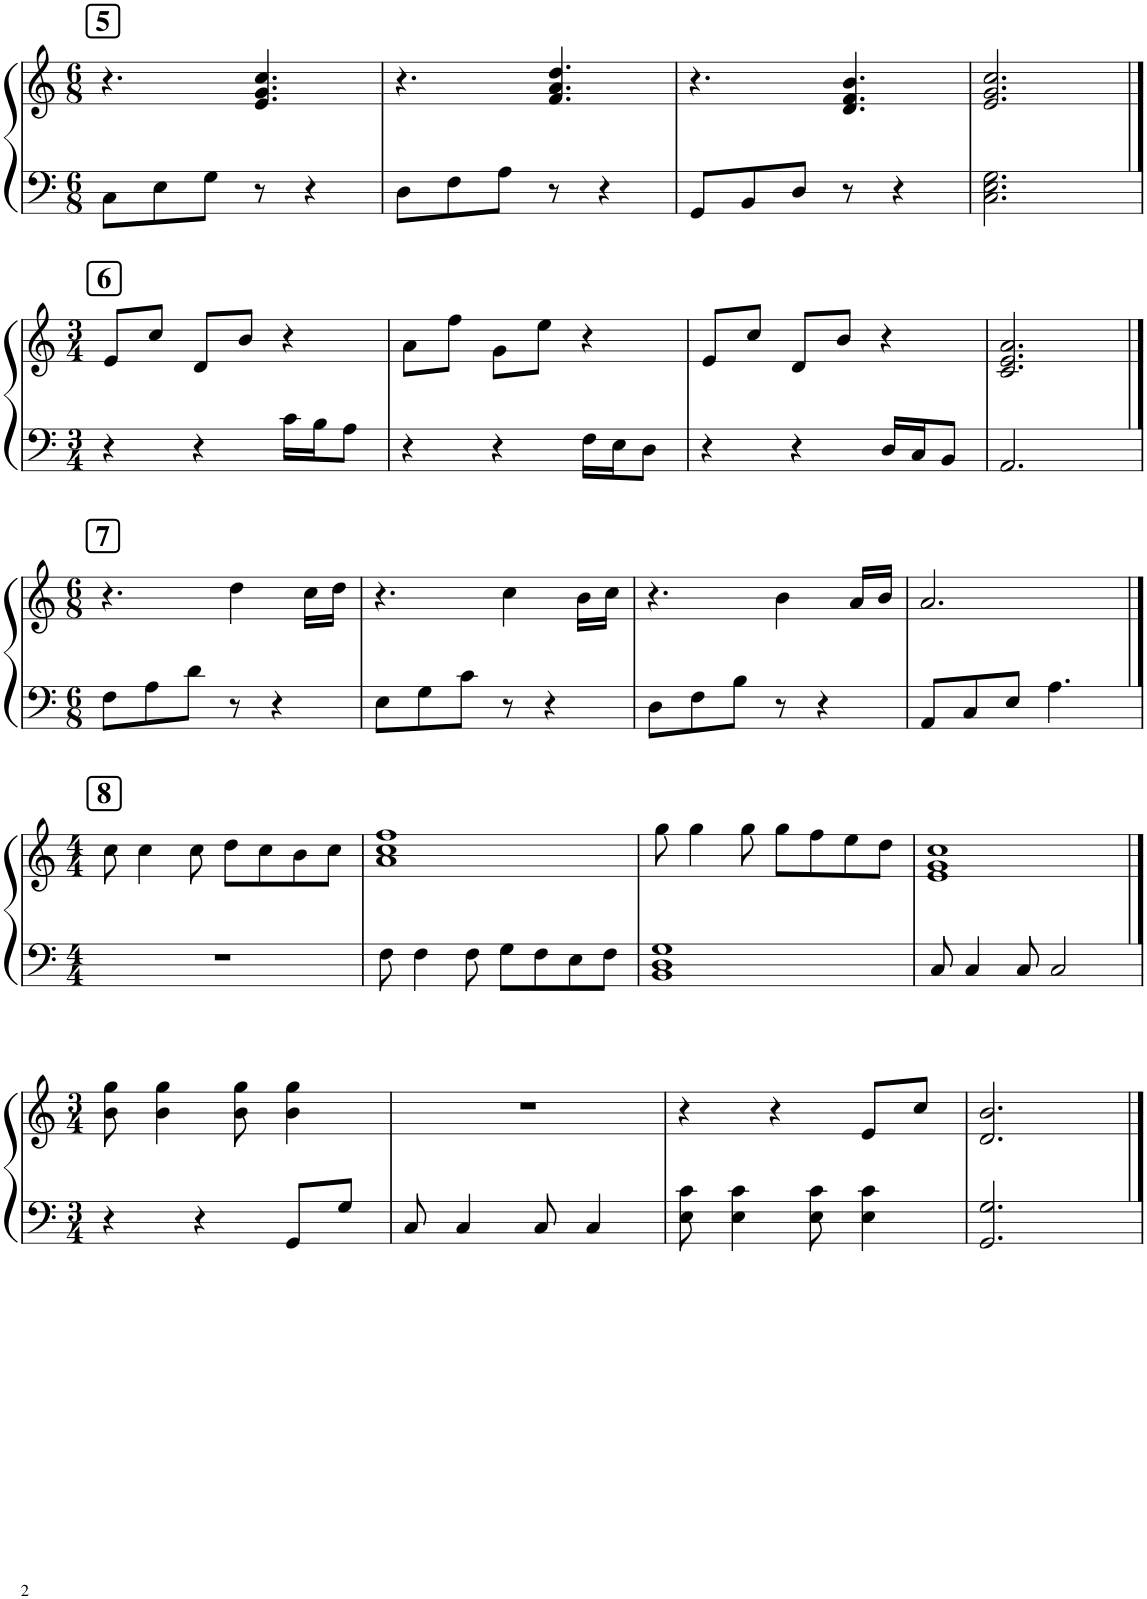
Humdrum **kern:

**kern	**kern
*part1	*part1
*staff2	*staff1
*I"Piano	*
*I'Pno	*
!!LO:PB:g=z
*clefF4	*clefG2
*k[f#]	*k[f#]
*M6/8	*M6/8
=21	=21
!	!LO:TX:a:B:t=5
8C\L	4.r
8E\	.
8G\J	.
8r	4.e/ 4.g/ 4.cc/
4r	.
=22	=22
8D\L	4.r
8F#\	.
8A\J	.
8r	4.f#/ 4.a/ 4.dd/
4r	.
=23	=23
8GG/L	4.r
8BB/	.
8D/J	.
8r	4.d/ 4.f#/ 4.b/
4r	.
=24	=24
2.C\ 2.E\ 2.G\	2.e/ 2.g/ 2.cc/
!!LO:LB:g=z
==25	==25
*M3/4	*M3/4
!	!LO:TX:a:B:t=6
4r	8e/L
.	8cc/J
4r	8d/L
.	8b/J
16c\LL	4r
16B\J	.
8A\J	.
=26	=26
4r	8a\L
.	8ff#\J
4r	8g\L
.	8ee\J
16F#\LL	4r
16E\J	.
8D\J	.
=27	=27
4r	8e/L
.	8cc/J
4r	8d/L
.	8b/J
16D/LL	4r
16C/J	.
8BB/J	.
=28	=28
2.AA/	2.c/ 2.e/ 2.a/
!!LO:LB:g=z
==29	==29
*M6/8	*M6/8
!	!LO:TX:a:B:t=7
8F#\L	4.r
8A\	.
8d\J	.
8r	4dd\
4r	.
.	16cc\LL
.	16dd\JJ
=30	=30
8E\L	4.r
8G\	.
8c\J	.
8r	4cc\
4r	.
.	16b\LL
.	16cc\JJ
=31	=31
8D\L	4.r
8F#\	.
8B\J	.
8r	4b\
4r	.
.	16a/LL
.	16b/JJ
=32	=32
8AA/L	2.a/
8C/	.
8E/J	.
4.A\	.
!!LO:LB:g=z
==33	==33
*M4/4	*M4/4
!	!LO:TX:a:B:t=8
1r	8cc\
.	4cc\
.	8cc\
.	8dd\L
.	8cc\
.	8b\
.	8cc\J
=34	=34
8F#\	1a 1cc 1ff#
4F#\	.
8F#\	.
8G\L	.
8F#\	.
8E\	.
8F#\J	.
=35	=35
1BB 1D 1G	8gg\
.	4gg\
.	8gg\
.	8gg\L
.	8ff#\
.	8ee\
.	8dd\J
=36	=36
8C/	1e 1g 1cc
4C/	.
8C/	.
2C/	.
!!LO:LB:g=z
==37	==37
*M3/4	*M3/4
4r	8b\ 8gg\
.	4b\ 4gg\
4r	.
.	8b\ 8gg\
8GG/L	4b\ 4gg\
8G/J	.
=38	=38
8C/	2.r
4C/	.
8C/	.
4C/	.
=39	=39
8E\ 8c\	4r
4E\ 4c\	.
.	4r
8E\ 8c\	.
4E\ 4c\	8e/L
.	8cc/J
=40	=40
2.GG/ 2.G/	2.d/ 2.b/
==	==
*-	*-
